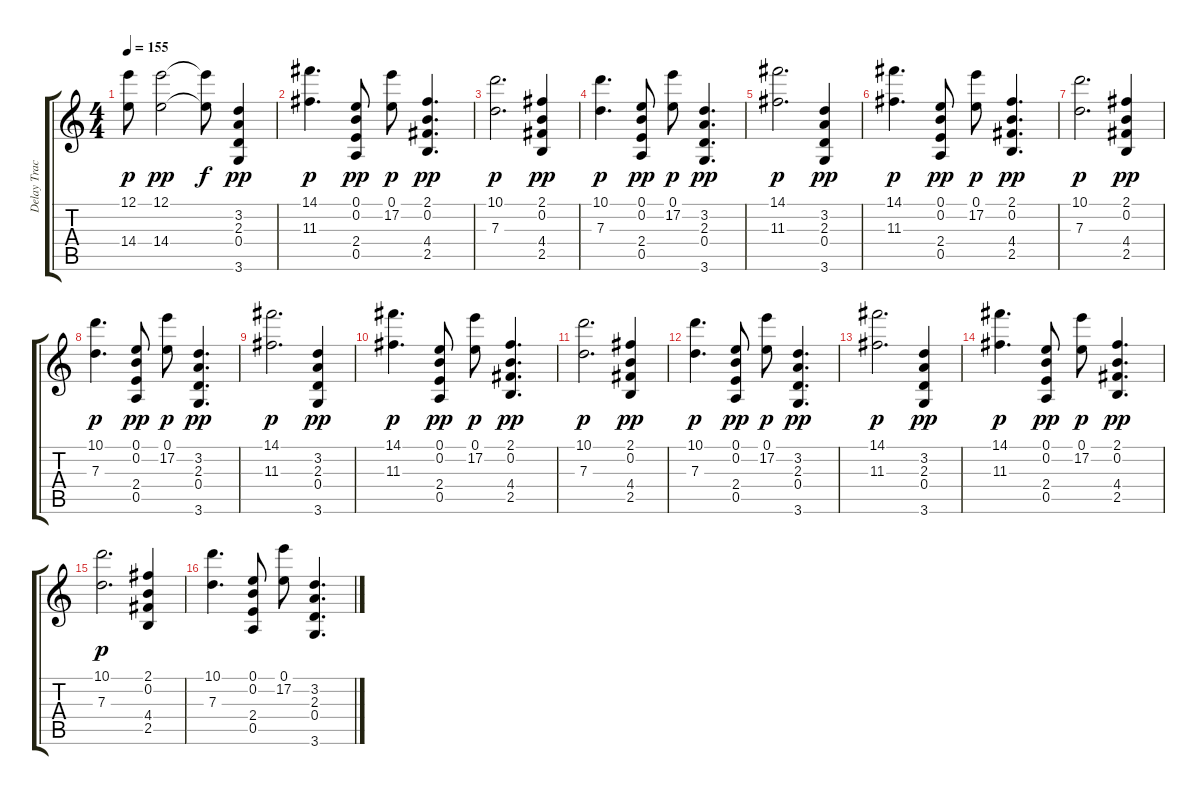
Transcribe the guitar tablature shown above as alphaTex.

\track ("Delay Track (ignore)" "Delay Trac") {instrument electricguitarjazz}
\staff {score tabs}
\tuning (E4 B3 G3 D3 A2 E2) {hide}
\ts (4 4)
\tempo 155
\clef g2
\ks c
(12.1 14.4).8{dy p} (12.1 14.4).2{dy pp} (12.1{t} 14.4{t}).8{dy f} (3.2 2.3 0.4 3.6).4{dy pp} |
(14.1 11.3).4{d dy p} (0.1 0.2 2.4 0.5).8{dy pp} (0.1 17.2).8{dy p} (2.1 0.2 4.4 2.5).4{d dy pp} |
(10.1 7.3).2{d dy p} (2.1 0.2 4.4 2.5).4{dy pp} |
(10.1 7.3).4{d dy p} (0.1 0.2 2.4 0.5).8{dy pp} (0.1 17.2).8{dy p} (3.2 2.3 0.4 3.6).4{d dy pp} |
(14.1 11.3).2{d dy p} (3.2 2.3 0.4 3.6).4{dy pp} |
(14.1 11.3).4{d dy p} (0.1 0.2 2.4 0.5).8{dy pp} (0.1 17.2).8{dy p} (2.1 0.2 4.4 2.5).4{d dy pp} |
(10.1 7.3).2{d dy p} (2.1 0.2 4.4 2.5).4{dy pp} |
(10.1 7.3).4{d dy p} (0.1 0.2 2.4 0.5).8{dy pp} (0.1 17.2).8{dy p} (3.2 2.3 0.4 3.6).4{d dy pp} |
(14.1 11.3).2{d dy p} (3.2 2.3 0.4 3.6).4{dy pp} |
(14.1 11.3).4{d dy p} (0.1 0.2 2.4 0.5).8{dy pp} (0.1 17.2).8{dy p} (2.1 0.2 4.4 2.5).4{d dy pp} |
(10.1 7.3).2{d dy p} (2.1 0.2 4.4 2.5).4{dy pp} |
(10.1 7.3).4{d dy p} (0.1 0.2 2.4 0.5).8{dy pp} (0.1 17.2).8{dy p} (3.2 2.3 0.4 3.6).4{d dy pp} |
(14.1 11.3).2{d dy p} (3.2 2.3 0.4 3.6).4{dy pp} |
(14.1 11.3).4{d dy p} (0.1 0.2 2.4 0.5).8{dy pp} (0.1 17.2).8{dy p} (2.1 0.2 4.4 2.5).4{d dy pp} |
(10.1 7.3).2{d dy p} (2.1 0.2 4.4 2.5).4 |
(10.1 7.3).4{d} (0.1 0.2 2.4 0.5).8 (0.1 17.2).8 (3.2 2.3 0.4 3.6).4{d}
